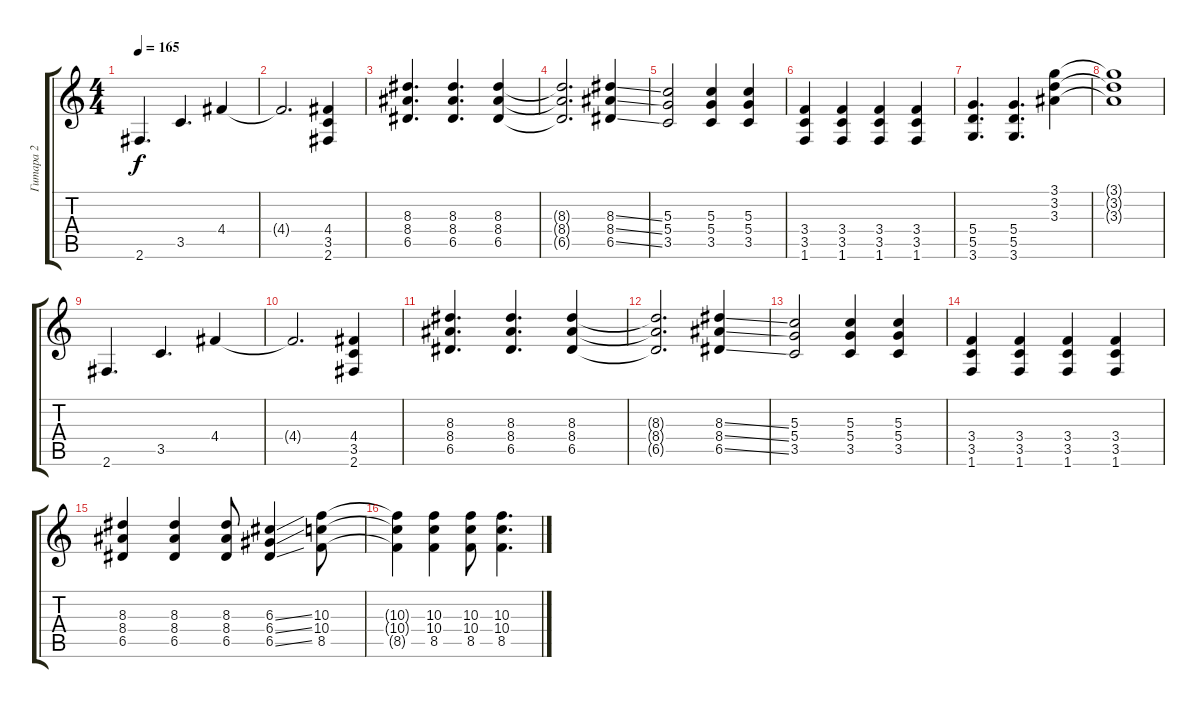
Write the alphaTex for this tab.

\track ("Гитара 2" "Гитара 2") {instrument distortionguitar}
\staff {score tabs}
\tuning (E4 B3 G3 D3 A2 E2) {hide}
\ts (4 4)
\tempo 165
\clef g2
\ks c
2.6.4{d dy f} 3.5.4{d} 4.4.4 |
4.4{t}.2{d} (4.4 3.5 2.6).4 |
(8.3 8.4 6.5).4{d} (8.3 8.4 6.5).4{d} (8.3 8.4 6.5).4 |
(8.3{t} 8.4{t} 6.5{t}).2{d} (8.3{ss} 8.4{ss} 6.5{ss}).4 |
(5.3 5.4 3.5).2 (5.3 5.4 3.5).4 (5.3 5.4 3.5).4 |
(3.4 3.5 1.6).4 (3.4 3.5 1.6).4 (3.4 3.5 1.6).4 (3.4 3.5 1.6).4 |
(5.4 5.5 3.6).4{d} (5.4 5.5 3.6).4{d} (3.1 3.2 3.3).4 |
(3.1{t} 3.2{t} 3.3{t}).1 |
2.6.4{d} 3.5.4{d} 4.4.4 |
4.4{t}.2{d} (4.4 3.5 2.6).4 |
(8.3 8.4 6.5).4{d} (8.3 8.4 6.5).4{d} (8.3 8.4 6.5).4 |
(8.3{t} 8.4{t} 6.5{t}).2{d} (8.3{ss} 8.4{ss} 6.5{ss}).4 |
(5.3 5.4 3.5).2 (5.3 5.4 3.5).4 (5.3 5.4 3.5).4 |
(3.4 3.5 1.6).4 (3.4 3.5 1.6).4 (3.4 3.5 1.6).4 (3.4 3.5 1.6).4 |
(8.3 8.4 6.5).4 (8.3 8.4 6.5).4 (8.3 8.4 6.5).8 (6.3{ss} 6.4{ss} 6.5{ss}).4 (10.3 10.4 8.5).8 |
(10.3{t} 10.4{t} 8.5{t}).4 (10.3 10.4 8.5).4 (10.3 10.4 8.5).8 (10.3 10.4 8.5).4{d}
